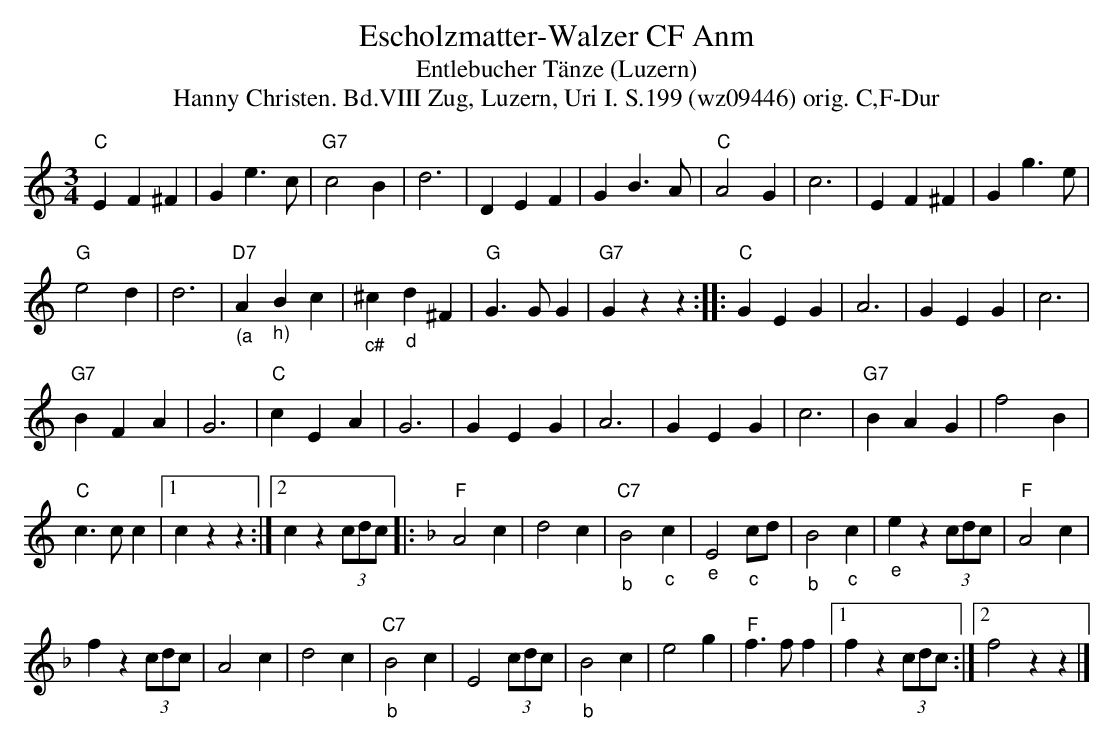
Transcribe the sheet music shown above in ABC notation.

X:1
T: Escholzmatter-Walzer CF Anm
T: Entlebucher T\"anze (Luzern)
T:Hanny Christen. Bd.VIII Zug, Luzern, Uri I. S.199 (wz09446) orig. C,F-Dur
M:3/4
L:1/4
K:C %%MIDI gchordon
"C"EF^F | Ge>c | "G7"c2B | d3 | DEF | GB>A | "C"A2G | c3 | EF^F | Gg>e |
"G"e2d | d3 | "D7""_(a"A"_h)"Bc | "_c#"^c"_d"d^F | "G"G>GG | "G7"Gzz :: "C"GEG | A3 | GEG | c3 |
"G7"BFA | G3 | "C"cEA | G3 | GEG | A3 | GEG | c3 | "G7"BAG | f2B |
"C"c>cc |1 czz :|2 cz (3c/d/c/ |: [K:F] "F"A2c | d2c | "C7""_b"B2"_c"c | "_e"E2 "_c"c/d/ | "_b"B2"_c"c | "_e"ez (3c/d/c/ | "F"A2c |
fz (3c/d/c/ | A2c | d2c | "C7""_b"B2c | E2 (3c/d/c/ | "_b"B2c | e2g | "F"f>ff |1 fz (3c/d/c/ :|2 f2zz |]
